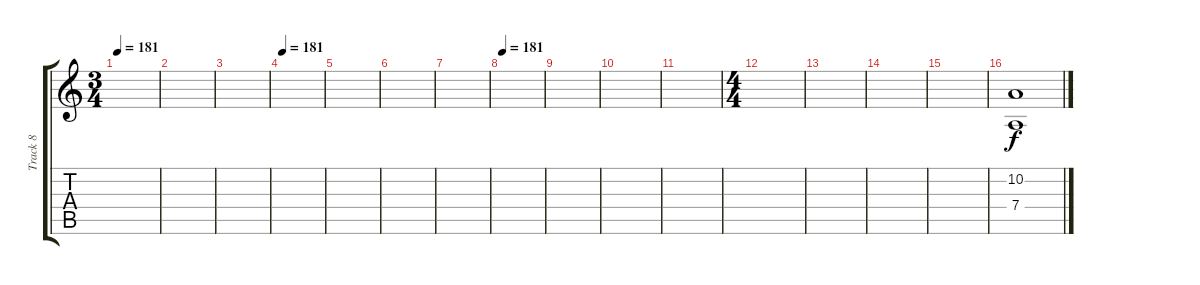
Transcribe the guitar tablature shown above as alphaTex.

\track ("Track 8" "Track 8") {instrument violin}
\staff {score tabs}
\tuning (E4 B3 G3 D3 A2 E2) {hide}
\ts (3 4)
\tempo 181
\clef g2
\ks c
|
|
|
\tempo 181
|
|
|
|
\tempo 181
|
|
|
|
\ts (4 4)
|
|
|
|
(10.2 7.4).1{volume 12}
